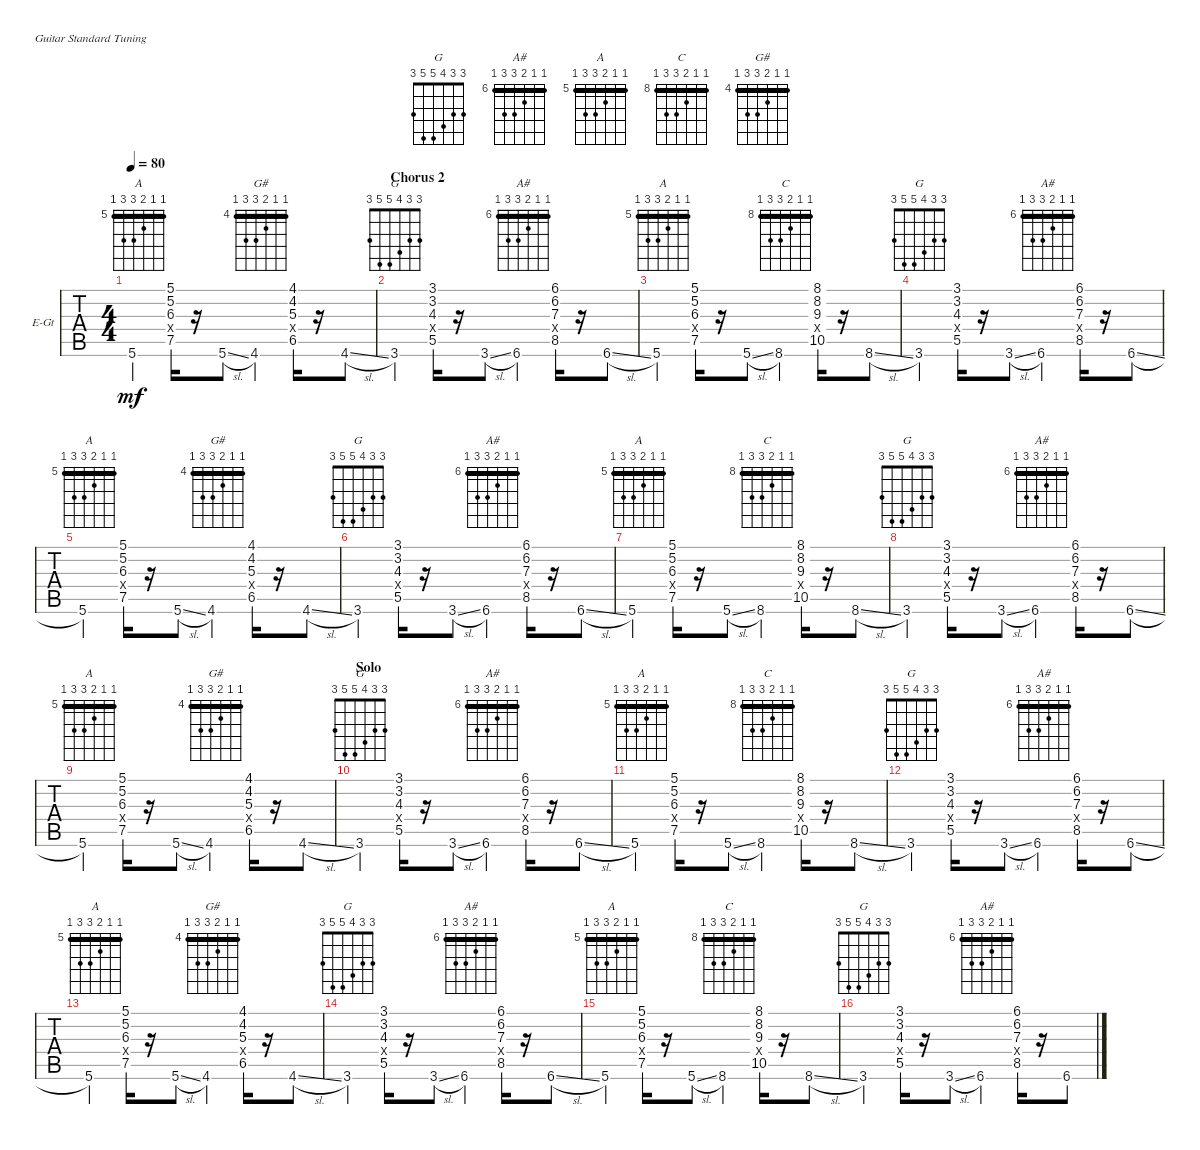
\defaultSystemsLayout 4
\bracketExtendMode groupsimilarinstruments
\firstSystemTrackNameOrientation horizontal
\otherSystemsTrackNameOrientation horizontal
\chordDiagramsInScore
\track ("Guitar (Live)" "E-Gt") {mute instrument overdrivenguitar}
\staff {tabs}
\tuning (E4 B3 G3 D3 A2 E2)
\chord ("G" 3 3 4 5 5 3) {showfingering false}
\chord ("A#" 6 6 7 8 8 6) {firstfret 6 showfingering false barre (6 6)}
\chord ("A" 5 5 6 7 7 5) {firstfret 3 showfingering false barre (5 5)}
\chord ("C" 8 8 9 10 10 8) {firstfret 8 showfingering false barre (8 8)}
\chord ("A" 5 5 6 7 7 5) {firstfret 5 showfingering false barre (5 5)}
\chord ("G#" 4 4 5 6 6 4) {firstfret 4 showfingering false barre (4 4)}
\ts (4 4)
\tempo 80
\clef g2
\ks c
5.6{lf 1}.4{ch "A" dy mf} (5.1 5.2 6.3 7.4{x} 7.5).16 r.16 5.6{sl lf 1}.8 4.6{lf 1}.4{ch "G#"} (4.1 4.2 5.3 6.4{x} 6.5).16 r.16 4.6{sl lf 1}.8 |
\section ("" "Chorus 2")
3.6{lf 1}.4{ch "G"} (3.1{lf 2} 3.2 4.3{lf 3} 5.4{x} 5.5{lf 4}).16 r.16 3.6{sl}.8 6.6{lf 1}.4{ch "A#"} (6.1 6.2 7.3 8.4{x} 8.5).16 r.16 6.6{sl lf 1}.8 |
5.6{lf 1}.4{ch "A"} (5.1 5.2 6.3 7.4{x} 7.5).16 r.16 5.6{sl lf 1}.8 8.6{lf 1}.4{ch "C"} (8.1 8.2 9.3 10.4{x} 10.5).16 r.16 8.6{sl lf 1}.8 |
3.6{lf 1}.4{ch "G"} (3.1 3.2 4.3 5.4{x} 5.5).16 r.16 3.6{sl}.8 6.6{lf 1}.4{ch "A#"} (6.1 6.2 7.3 8.4{x} 8.5).16 r.16 6.6{sl lf 1}.8 |
5.6{lf 1}.4{ch "A"} (5.1 5.2 6.3 7.4{x} 7.5).16 r.16 5.6{sl lf 1}.8 4.6{lf 1}.4{ch "G#"} (4.1 4.2 5.3 6.4{x} 6.5).16 r.16 4.6{sl lf 1}.8 |
3.6{lf 1}.4{ch "G"} (3.1{lf 2} 3.2 4.3{lf 3} 5.4{x} 5.5{lf 4}).16 r.16 3.6{sl}.8 6.6{lf 1}.4{ch "A#"} (6.1 6.2 7.3 8.4{x} 8.5).16 r.16 6.6{sl lf 1}.8 |
5.6{lf 1}.4{ch "A"} (5.1 5.2 6.3 7.4{x} 7.5).16 r.16 5.6{sl lf 1}.8 8.6{lf 1}.4{ch "C"} (8.1 8.2 9.3 10.4{x} 10.5).16 r.16 8.6{sl lf 1}.8 |
3.6{lf 1}.4{ch "G"} (3.1 3.2 4.3 5.4{x} 5.5).16 r.16 3.6{sl}.8 6.6{lf 1}.4{ch "A#"} (6.1 6.2 7.3 8.4{x} 8.5).16 r.16 6.6{sl lf 1}.8 |
5.6{lf 1}.4{ch "A"} (5.1 5.2 6.3 7.4{x} 7.5).16 r.16 5.6{sl lf 1}.8 4.6{lf 1}.4{ch "G#"} (4.1 4.2 5.3 6.4{x} 6.5).16 r.16 4.6{sl lf 1}.8 |
\section ("" "Solo")
3.6{lf 1}.4{ch "G"} (3.1{lf 2} 3.2 4.3{lf 3} 5.4{x} 5.5{lf 4}).16 r.16 3.6{sl}.8 6.6{lf 1}.4{ch "A#"} (6.1 6.2 7.3 8.4{x} 8.5).16 r.16 6.6{sl lf 1}.8 |
5.6{lf 1}.4{ch "A"} (5.1 5.2 6.3 7.4{x} 7.5).16 r.16 5.6{sl lf 1}.8 8.6{lf 1}.4{ch "C"} (8.1 8.2 9.3 10.4{x} 10.5).16 r.16 8.6{sl lf 1}.8 |
3.6{lf 1}.4{ch "G"} (3.1 3.2 4.3 5.4{x} 5.5).16 r.16 3.6{sl}.8 6.6{lf 1}.4{ch "A#"} (6.1 6.2 7.3 8.4{x} 8.5).16 r.16 6.6{sl lf 1}.8 |
5.6{lf 1}.4{ch "A"} (5.1 5.2 6.3 7.4{x} 7.5).16 r.16 5.6{sl lf 1}.8 4.6{lf 1}.4{ch "G#"} (4.1 4.2 5.3 6.4{x} 6.5).16 r.16 4.6{sl lf 1}.8 |
3.6{lf 1}.4{ch "G"} (3.1{lf 2} 3.2 4.3{lf 3} 5.4{x} 5.5{lf 4}).16 r.16 3.6{sl}.8 6.6{lf 1}.4{ch "A#"} (6.1 6.2 7.3 8.4{x} 8.5).16 r.16 6.6{sl lf 1}.8 |
5.6{lf 1}.4{ch "A"} (5.1 5.2 6.3 7.4{x} 7.5).16 r.16 5.6{sl lf 1}.8 8.6{lf 1}.4{ch "C"} (8.1 8.2 9.3 10.4{x} 10.5).16 r.16 8.6{sl lf 1}.8 |
3.6{lf 1}.4{ch "G"} (3.1 3.2 4.3 5.4{x} 5.5).16 r.16 3.6{sl}.8 6.6{lf 1}.4{ch "A#"} (6.1 6.2 7.3 8.4{x} 8.5).16 r.16 6.6{sl lf 1}.8
